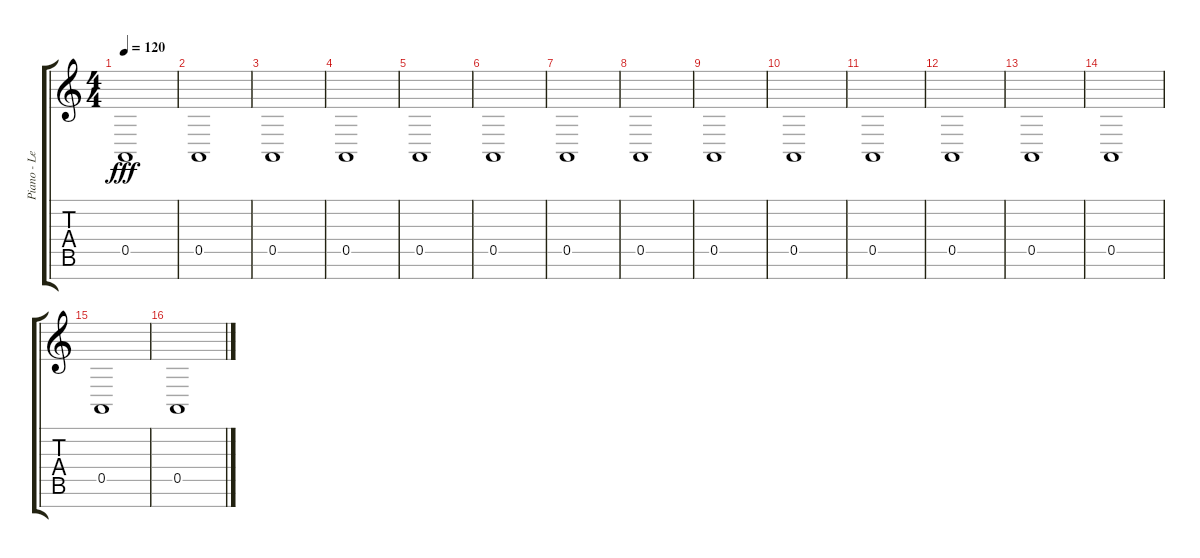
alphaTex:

\track ("Piano - Left Hand" "Piano - Le") {instrument acousticgrandpiano}
\staff {score tabs}
\tuning (E4 B3 G3 D3 A2 E2 B1) {hide}
\ts (4 4)
\tempo 120
\clef g2
\ks c
0.5.1{dy fff} |
0.5.1 |
0.5.1 |
0.5.1 |
0.5.1 |
0.5.1 |
0.5.1 |
0.5.1 |
0.5.1 |
0.5.1 |
0.5.1 |
0.5.1 |
0.5.1 |
0.5.1 |
0.5.1 |
0.5.1
